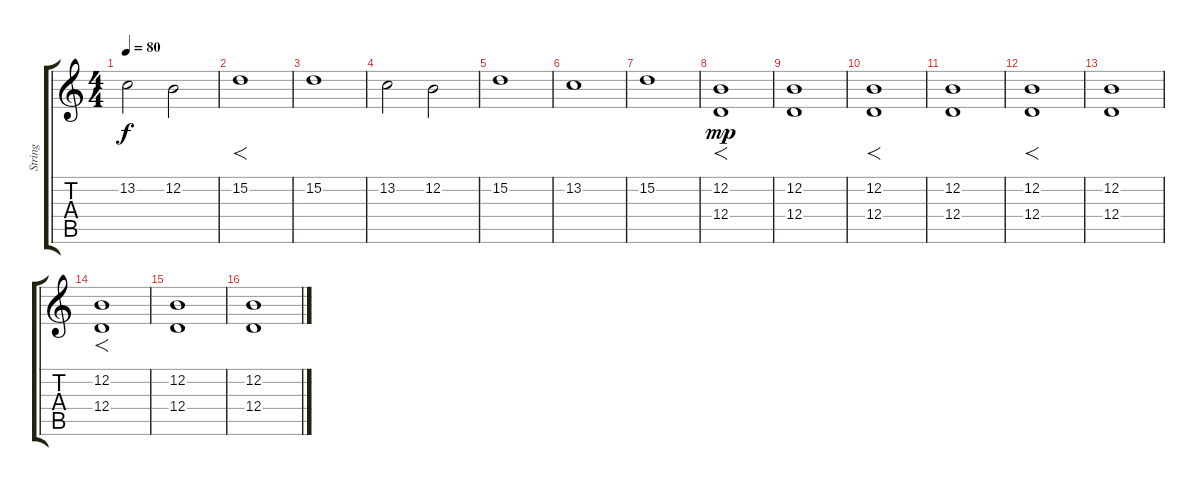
\track ("String" "String") {instrument synthstrings2}
\staff {score tabs}
\tuning (E4 B3 G3 D3 A2 E2) {hide}
\ts (4 4)
\tempo 80
\clef g2
\ks c
13.2.2{dy f} 12.2.2 |
15.2.1{f} |
15.2.1 |
13.2.2 12.2.2 |
15.2.1 |
13.2.1 |
15.2.1 |
(12.2 12.4).1{f dy mp} |
(12.2 12.4).1 |
(12.2 12.4).1{f} |
(12.2 12.4).1 |
(12.2 12.4).1{f} |
(12.2 12.4).1 |
(12.2 12.4).1{f} |
(12.2 12.4).1 |
(12.2 12.4).1
